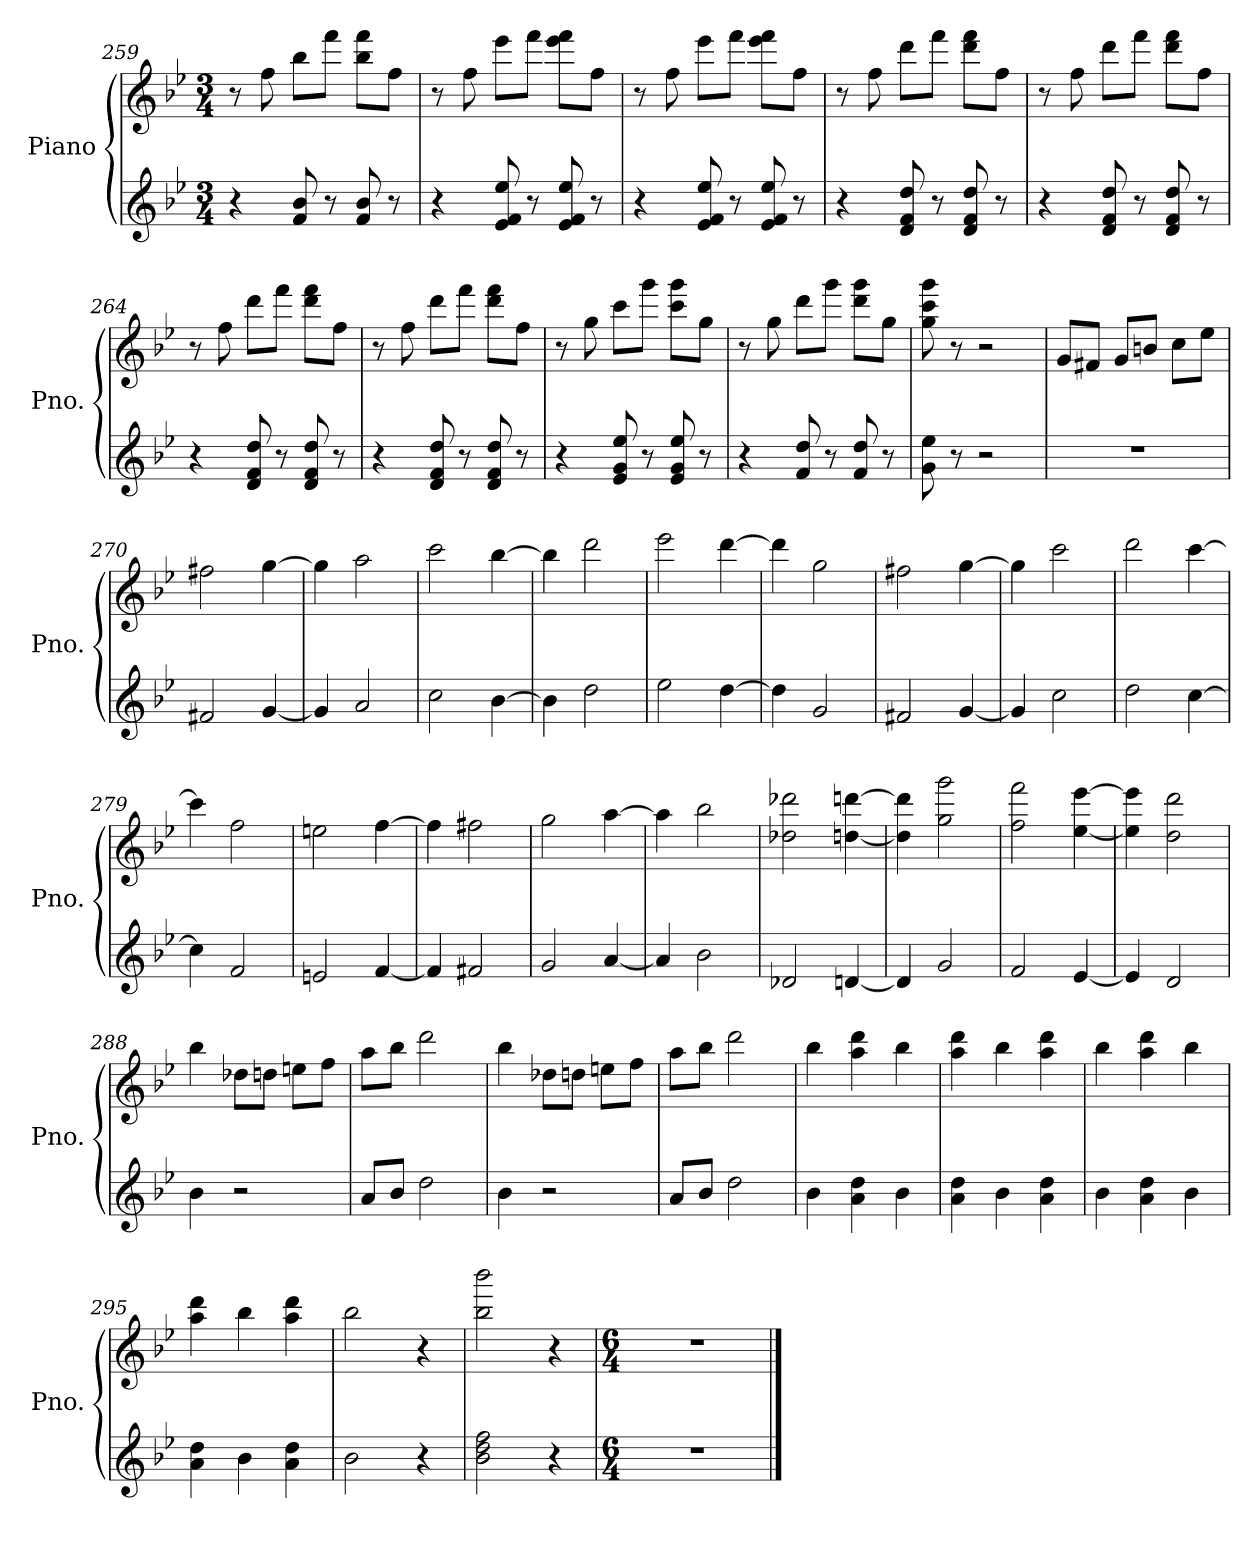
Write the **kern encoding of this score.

**kern	**kern
*part1	*part1
*staff2	*staff1
*I"Piano	*
*I'Pno.	*
*clefG2	*clefG2
*k[b-e-]	*k[b-e-]
*M3/4	*M3/4
=259	=259
4r	8r
.	8ff\
8f/ 8b-/	8bb-\L
8r	8fff\J
8f/ 8b-/	8bb-\ 8fff\L
8r	8ff\J
=260	=260
4r	8r
.	8ff\
8e-/ 8f/ 8ee-/	8eee-\L
8r	8fff\J
8e-/ 8f/ 8ee-/	8eee-\ 8fff\L
8r	8ff\J
!!LO:LB:g=z
=261	=261
4r	8r
.	8ff\
8e-/ 8f/ 8ee-/	8eee-\L
8r	8fff\J
8e-/ 8f/ 8ee-/	8eee-\ 8fff\L
8r	8ff\J
=262	=262
4r	8r
.	8ff\
8d/ 8f/ 8dd/	8ddd\L
8r	8fff\J
8d/ 8f/ 8dd/	8ddd\ 8fff\L
8r	8ff\J
=263	=263
4r	8r
.	8ff\
8d/ 8f/ 8dd/	8ddd\L
8r	8fff\J
8d/ 8f/ 8dd/	8ddd\ 8fff\L
8r	8ff\J
=264	=264
4r	8r
.	8ff\
8d/ 8f/ 8dd/	8ddd\L
8r	8fff\J
8d/ 8f/ 8dd/	8ddd\ 8fff\L
8r	8ff\J
=265	=265
4r	8r
.	8ff\
8d/ 8f/ 8dd/	8ddd\L
8r	8fff\J
8d/ 8f/ 8dd/	8ddd\ 8fff\L
8r	8ff\J
=266	=266
4r	8r
.	8gg\
8e-/ 8g/ 8ee-/	8ccc\L
8r	8ggg\J
8e-/ 8g/ 8ee-/	8ccc\ 8ggg\L
8r	8gg\J
!!LO:LB:g=z
=267	=267
4r	8r
.	8gg\
8f/ 8dd/	8ddd\L
8r	8ggg\J
8f/ 8dd/	8ddd\ 8ggg\L
8r	8gg\J
=268	=268
8g\ 8ee-\	8gg\ 8ccc\ 8ggg\
8r	8r
2r	2r
=269	=269
2.r	8g/L
.	8f#X/J
.	8g/L
.	8bn/J
.	8cc\L
.	8ee-\J
=270	=270
2f#X/	2ff#X\
[4g/	[4gg\
=271	=271
4g/]	4gg\]
2a/	2aa\
=272	=272
2cc\	2ccc\
[4b-\	[4bb-\
=273	=273
4b-\]	4bb-\]
2dd\	2ddd\
=274	=274
2ee-\	2eee-\
[4dd\	[4ddd\
=275	=275
4dd\]	4ddd\]
2g/	2gg\
=276	=276
2f#X/	2ff#X\
[4g/	[4gg\
!!LO:LB:g=z
=277	=277
4g/]	4gg\]
2cc\	2ccc\
=278	=278
2dd\	2ddd\
[4cc\	[4ccc\
=279	=279
4cc\]	4ccc\]
2f/	2ff\
=280	=280
2en/	2een\
[4f/	[4ff\
=281	=281
4f/]	4ff\]
2f#X/	2ff#X\
=282	=282
2g/	2gg\
[4a/	[4aa\
=283	=283
4a/]	4aa\]
2b-\	2bb-\
=284	=284
2d-X/	2dd-X\ 2ddd-X\
[4dn/	[4ddn\ [4dddn\
=285	=285
4d/]	4dd\] 4ddd\]
2g/	2gg\ 2ggg\
=286	=286
2f/	2ff\ 2fff\
[4e-/	[4ee-\ [4eee-\
=287	=287
4e-/]	4ee-\] 4eee-\]
2d/	2dd\ 2ddd\
!!LO:LB:g=z
=288	=288
4b-\	4bb-\
2r	8dd-X\L
.	8ddn\J
.	8een\L
.	8ff\J
=289	=289
8a/L	8aa\L
8b-/J	8bb-\J
2dd\	2ddd\
=290	=290
4b-\	4bb-\
2r	8dd-X\L
.	8ddn\J
.	8een\L
.	8ff\J
=291	=291
8a/L	8aa\L
8b-/J	8bb-\J
2dd\	2ddd\
=292	=292
4b-\	4bb-\
4a\ 4dd\	4aa\ 4ddd\
4b-\	4bb-\
=293	=293
4a\ 4dd\	4aa\ 4ddd\
4b-\	4bb-\
4a\ 4dd\	4aa\ 4ddd\
=294	=294
4b-\	4bb-\
4a\ 4dd\	4aa\ 4ddd\
4b-\	4bb-\
=295	=295
4a\ 4dd\	4aa\ 4ddd\
4b-\	4bb-\
4a\ 4dd\	4aa\ 4ddd\
=296	=296
2b-\	2bb-\
4r	4r
!!LO:LB:g=z
=297	=297
2b-\ 2dd\ 2ff\	2bb-\ 2bbb-\
4r	4r
=298	=298
*M6/4	*M6/4
1.r	1.r
==	==
*-	*-
